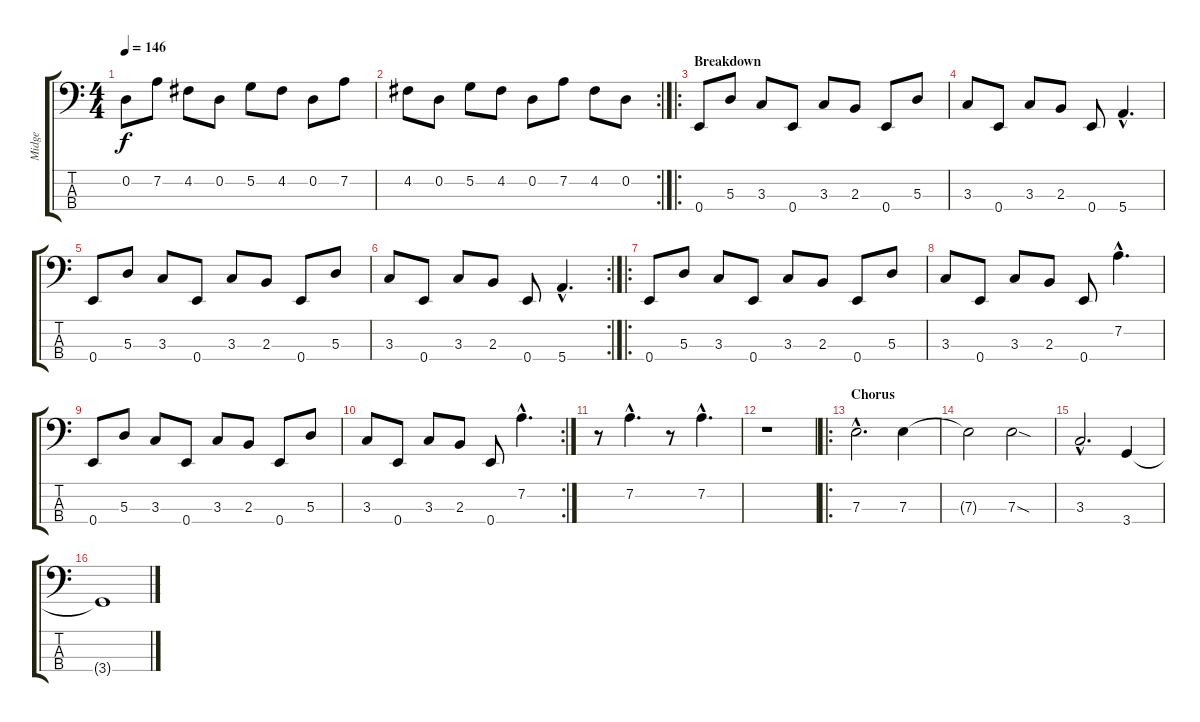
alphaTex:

\track ("Midge" "Midge") {instrument electricbassfinger}
\staff {score tabs}
\tuning (G2 D2 A1 E1) {hide}
\ts (4 4)
\tempo 146
\clef f4
\ks c
0.2.8{dy f} 7.2.8 4.2.8 0.2.8 5.2.8 4.2.8 0.2.8 7.2.8 |
\rc 2
4.2.8 0.2.8 5.2.8 4.2.8 0.2.8 7.2.8 4.2.8 0.2.8 |
\ro
\section ("" "Breakdown")
0.4.8 5.3.8 3.3.8 0.4.8 3.3.8 2.3.8 0.4.8 5.3.8 |
3.3.8 0.4.8 3.3.8 2.3.8 0.4.8 5.4{hac}.4{d} |
0.4.8 5.3.8 3.3.8 0.4.8 3.3.8 2.3.8 0.4.8 5.3.8 |
\rc 2
3.3.8 0.4.8 3.3.8 2.3.8 0.4.8 5.4{hac}.4{d} |
\ro
0.4.8 5.3.8 3.3.8 0.4.8 3.3.8 2.3.8 0.4.8 5.3.8 |
3.3.8 0.4.8 3.3.8 2.3.8 0.4.8 7.2{hac}.4{d} |
0.4.8 5.3.8 3.3.8 0.4.8 3.3.8 2.3.8 0.4.8 5.3.8 |
\rc 2
3.3.8 0.4.8 3.3.8 2.3.8 0.4.8 7.2{hac}.4{d} |
r.8 7.2{hac}.4{d} r.8 7.2{hac}.4{d} |
r.1 |
\ro
\section ("" "Chorus")
7.3{hac}.2{d} 7.3.4 |
7.3{t}.2 7.3{sod}.2 |
3.3{hac}.2{d} 3.4.4 |
3.4{t}.1
